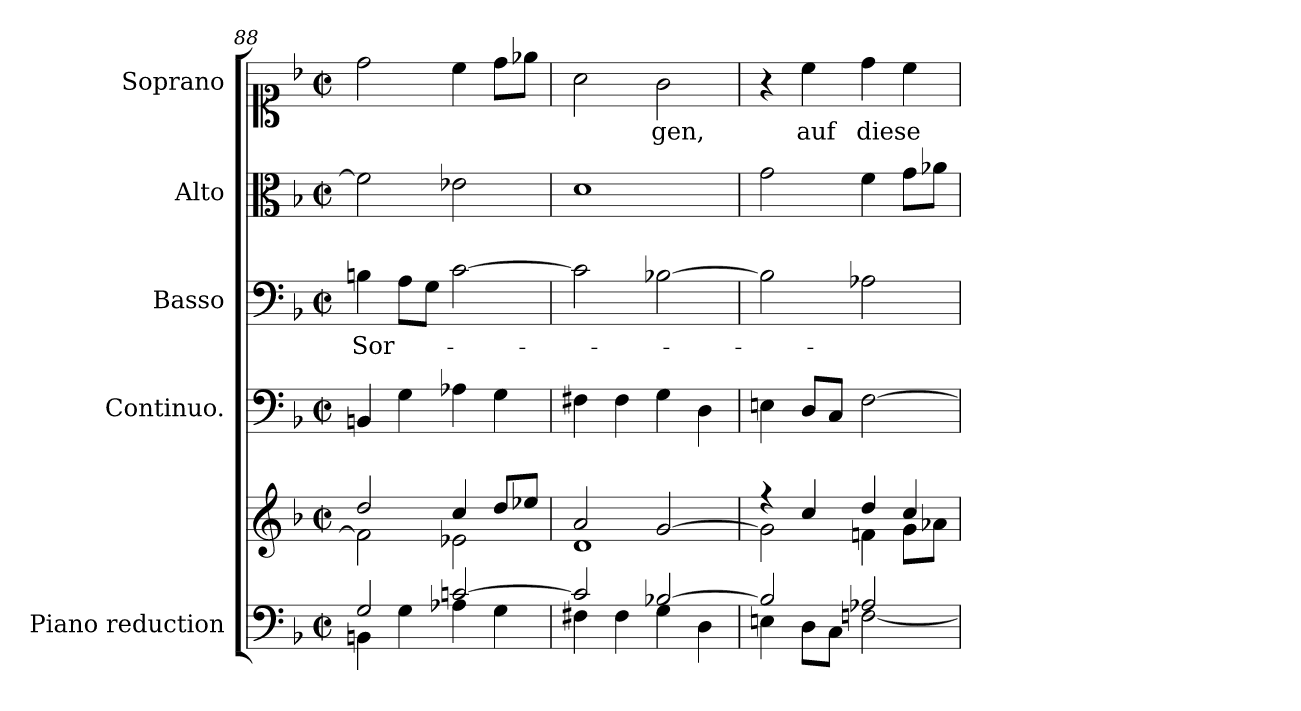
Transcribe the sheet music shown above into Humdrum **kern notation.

**kern	**kern	**kern	**kern	**text	**kern	**kern	**text
*part5	*part5	*part4	*part3	*part3	*part2	*part1	*part1
*staff6	*staff5	*staff4	*staff3	*staff3	*staff2	*staff1	*staff1
*I"Piano reduction	*	*I"Continuo.	*I"Basso	*	*I"Alto	*I"Soprano	*
*I'Pno	*	*	*	*	*	*	*
*clefF4	*clefG2	*clefF4	*clefF4	*	*clefC3	*clefC1	*
*k[b-]	*k[b-]	*k[b-]	*k[b-]	*	*k[b-]	*k[b-]	*
*F:	*F:	*F:	*F:	*	*F:	*F:	*
*M2/2	*M2/2	*M2/2	*M2/2	*	*M2/2	*M2/2	*
*met(c|)	*met(c|)	*met(c|)	*met(c|)	*	*met(c|)	*met(c|)	*
=88	=88	=88	=88	=88	=88	=88	=88
*^	*^	*	*	*	*	*	*
!	!	!	!	!	!	!LO:LY:b	!	!	!
2G/	4BBn\	2dd/	2f\]	4BBn/	4Bn\	Sor-	2f\]	2dd\	.
.	4G\	.	.	4G\	8A\L	.	.	.	.
.	.	.	.	.	8G\J	.	.	.	.
[2cn/	4A-X\	4cc/	2e-X\	4A-X\	[2c\	.	2e-X\	4cc\	.
.	4G\	8dd/L	.	4G\	.	.	.	8dd\L	.
.	.	8ee-X/J	.	.	.	.	.	8ee-X\J	.
=89	=89	=89	=89	=89	=89	=89	=89	=89	=89
2c/]	4F#X\	2a/	1d	4F#X\	2c\]	.	1d	2a\	.
.	4F#\	.	.	4F#\	.	.	.	.	.
!	!	!	!	!	!	!	!	!	!LO:LY:b
[2B-X/	4G\	[2g/	.	4G\	[2B-X\	.	.	2g\	-gen,
.	4D\	.	.	4D\	.	.	.	.	.
!!LO:LB:g=z
=90	=90	=90	=90	=90	=90	=90	=90	=90	=90
2B-/]	4En\	4r	2g\]	4En\	2B-\]	.	2g\	4r	.
!	!	!	!	!	!	!	!	!	!LO:LY:b
.	8D\L	4cc/	.	8D/L	.	.	.	4cc\	auf
.	8C\J	.	.	8C/J	.	.	.	.	.
!	!	!	!	!	!	!	!	!	!LO:LY:b
2A-X/	[2Fn\	4dd/	4fn\	[2F\	2A-X\	.	4f\	4dd\	diese
.	.	4cc/	8g\L	.	.	.	8g\L	4cc\	.
.	.	.	8a-X\J	.	.	.	8a-X\J	.	.
*v	*v	*	*	*	*	*	*	*	*
*	*v	*v	*	*	*	*	*	*
=	=	=	=	=	=	=	=
*-	*-	*-	*-	*-	*-	*-	*-
